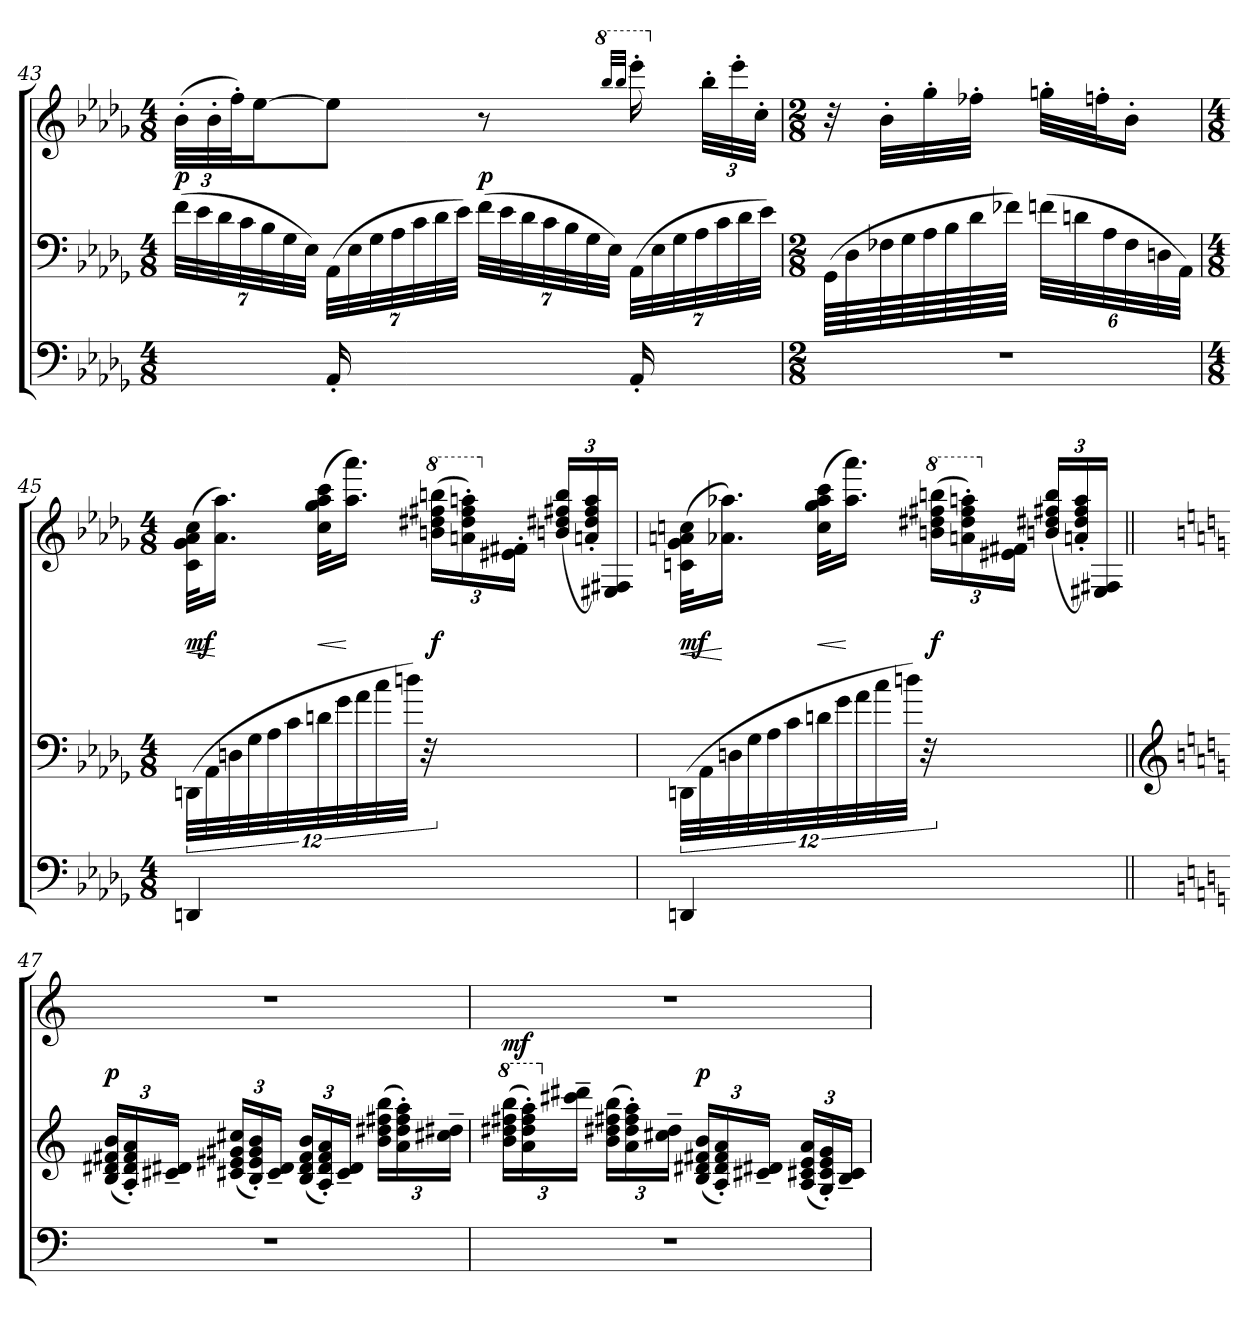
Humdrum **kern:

**kern	**kern	**kern	**dynam
*part1	*part1	*part1	*part1
*staff3	*staff2	*staff1	*staff1/2/3
*clefF4	*clefF4	*clefG2	*
*k[b-e-a-d-g-]	*k[b-e-a-d-g-]	*k[b-e-a-d-g-]	*
*M4/8	*M4/8	*M4/8	*
=43	=43	=43	=43
8ryy	(>56fLLL	(>48b-'LLL	p
.	56e-	.	.
.	.	48b-'	.
.	56d-	.	.
.	.	48ff'J)	.
.	56c	.	.
.	.	[16ee-J	.
.	56B-	.	.
.	56G-	.	.
.	56E-JJJ)	.	.
16AA-'	(>56AA-LLL	8ee-J]	.
.	56E-	.	.
.	56G-	.	.
.	56A-	.	.
16ryy	.	.	.
.	56c	.	.
.	56d-	.	.
.	56e-JJJ)	.	.
8ryy	(>56fLLL	8r	p
.	56e-	.	.
.	56d-	.	.
.	56c	.	.
.	56B-	.	.
.	56G-	.	.
.	56E-JJJ)	.	.
*	*	*8va	*
.	.	32qqbbb-/LLL	.
.	.	32qqbbb-/JJJ	.
16AA-'	(>56AA-LLL	16eeee-'	.
.	56E-	.	.
.	56G-	.	.
.	56A-	.	.
*	*	*X8va	*
16ryy	.	48bb-'LLL	.
.	56c	.	.
.	.	48eee-'	.
.	56d-	.	.
.	.	48cc'JJJ	.
.	56e-JJJ)	.	.
=44	=44	=44	=44
*M2/8	*M2/8	*M2/8	*
4r	(>64GG-LLLL	32r	.
.	64D-	.	.
.	64F-X	32b-'LLL	.
.	64G-	.	.
.	64A-	32gg-'	.
.	64B-	.	.
.	64d-	32ff-X'JJJ	.
.	64f-XJJJJ)	.	.
.	(>48fnLLL	32ggn'LLL	.
.	48dn	.	.
.	.	32ffn'J	.
.	48A-	.	.
.	48F-	16b-'JJ	.
.	48Dn	.	.
.	48AA-JJJ)	.	.
=45	=45	=45	=45
*M4/8	*M4/8	*M4/8	*
4DDn	(>48DDnLLL	(>32c 32g- 32a- 32ccKLL	< mf
.	48AA-	.	.
.	.	16.a- 16.aa-JJ)	[
.	48Dn	.	.
.	48G-	.	.
.	48A-	.	.
.	48c	.	.
.	48dn	(>32cc 32gg- 32aa- 32cccKLL	<
.	48g-	.	.
.	.	16.aa- 16.aaa-JJ)	[
.	48a-	.	.
.	48cc	.	.
.	48ddnJJJ)	.	.
.	48r	.	.
*	*	*8va	*
4ryy	4ryy	(>24bbn 24ddd#X 24fff#X 24bbbnLL	f
.	.	24aan' 24ddd#' 24fff#' 24aaan')	.
*	*	*X8va	*
.	.	24e#X' 24f#X'JJ	.
.	.	(>24bn 24dd#X 24ff#X 24bbLL	.
.	.	24an' 24dd#' 24ff#' 24aa')	.
.	.	24E#X 24F#XJJ	.
=46	=46	=46	=46
4DDn	(>48DDnLLL	(>32cn 32g- 32an 32ccnKLL	< mf
.	48AA-	.	.
.	.	16.a-X 16.aa-XJJ)	[
.	48Dn	.	.
.	48G-	.	.
.	48A-	.	.
.	48c	.	.
.	48dn	(>32cc 32gg- 32aa- 32cccKLL	<
.	48g-	.	.
.	.	16.aa- 16.aaa-JJ)	[
.	48a-	.	.
.	48cc	.	.
.	48ddnJJJ)	.	.
.	48r	.	.
*	*	*8va	*
4ryy	4ryy	(>24bbn 24ddd#X 24fff#X 24bbbnLL	f
.	.	24aan' 24ddd#' 24fff#' 24aaan')	.
*	*	*X8va	*
.	.	24e#X 24f#XJJ	.
.	.	(<24bn 24dd#X 24ff#X 24bbLL	.
.	.	24an' 24dd#' 24ff#' 24aa')	.
.	.	24E#X 24F#XJJ	.
=47||	=47||	=47||	=47||
*	*clefG2	*	*
*k[]	*k[]	*k[]	*
2r	(<24B 24d#X 24f#X 24bLL	2r	p
.	24A' 24d#' 24f#' 24a')	.	.
.	24c#X~ 24d#X~JJ	.	.
.	(<24c#X 24e#X 24g#X 24cc#XLL	.	.
.	24B' 24e#' 24g#' 24b')	.	.
.	24c#~ 24d#~JJ	.	.
.	(<24B 24d# 24f# 24bLL	.	.
.	24A' 24d#' 24f#' 24a')	.	.
.	24c#~ 24d#~JJ	.	.
.	(>24b 24dd#X 24ff#X 24bbLL	.	.
.	24a' 24dd#' 24ff#' 24aa')	.	.
.	24cc#X~ 24dd#X~JJ	.	.
=48	=48	=48	=48
*	*8va	*	*
*	*	*^	*
2r	(>24bb 24ddd#X 24fff#X 24bbbLL	2r	4ryy	mf
.	24aa' 24ddd#' 24fff#' 24aaa')	.	.	.
*	*X8va	*	*	*
.	24ccc#X~ 24ddd#X~JJ	.	.	.
.	(>24b 24dd#X 24ff#X 24bbLL	.	.	.
.	24a' 24dd#' 24ff#' 24aa')	.	.	.
.	24cc#X~ 24dd#~JJ	.	.	.
.	(<24B 24d#X 24f#X 24bLL	.	4ryy	p
.	24A' 24d#' 24f#' 24a')	.	.	.
.	24c#X~ 24d#X~JJ	.	.	.
.	(<24A 24c#X 24e 24aLL	.	.	.
.	24G' 24c#' 24e' 24g')	.	.	.
.	24B~ 24c#~JJ	.	.	.
*	*	*v	*v	*
=	=	=	=
*-	*-	*-	*-
